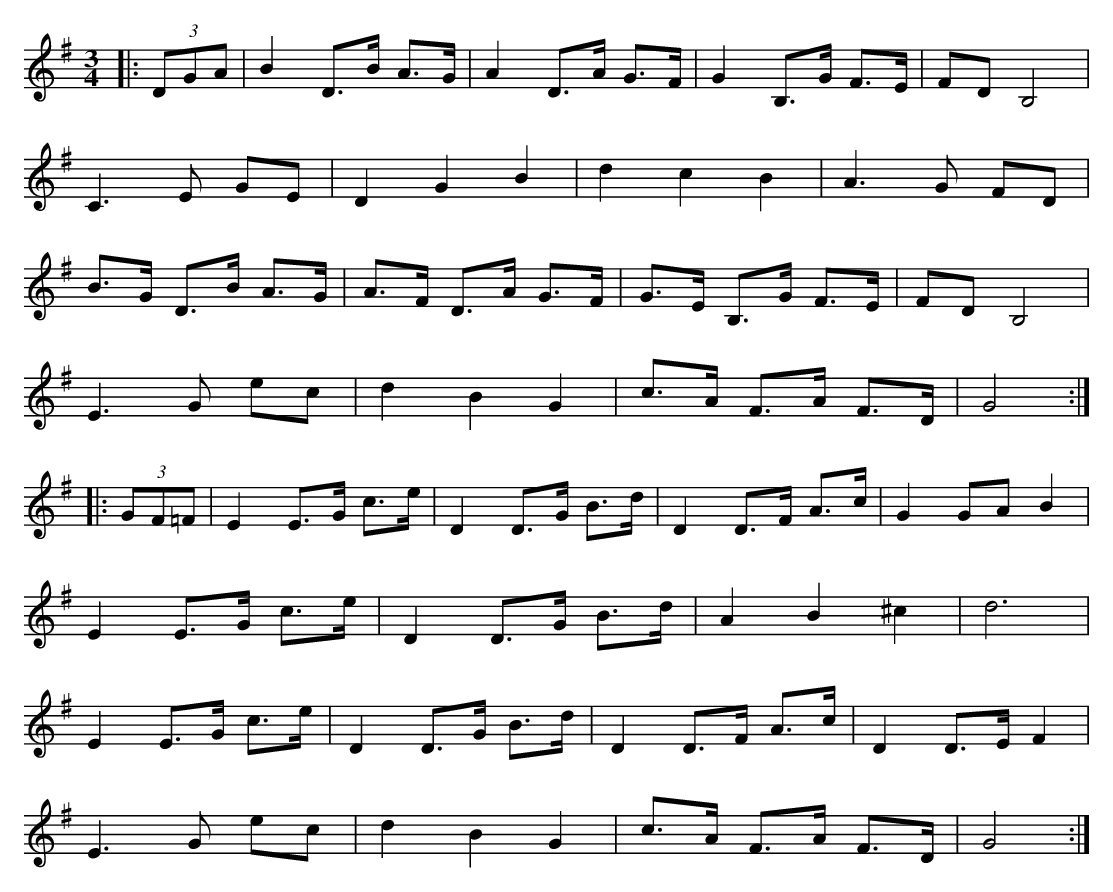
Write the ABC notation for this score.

X:1
M:3/4
K:G
|:(3DGA|B2 D3/2B/ A3/2G/|A2 D3/2A/ G3/2F/|G2 B,3/2G/ F3/2E/|FD B,4|
C3 E GE|D2 G2 B2|d2 c2 B2|A3 G FD|
B3/2G/ D3/2B/ A3/2G/|A3/2F/ D3/2A/ G3/2F/|G3/2E/ B,3/2G/ F3/2E/|FD B,4|
E3 G ec|d2 B2 G2|c3/2A/ F3/2A/ F3/2D/|G4:|
|:(3GF=F|E2 E3/2G/ c3/2e/|D2 D3/2G/ B3/2d/|D2 D3/2F/ A3/2c/|G2 GA B2|
E2 E3/2G/ c3/2e/|D2 D3/2G/ B3/2d/|A2 B2 ^c2|d6|
E2 E3/2G/ c3/2e/|D2 D3/2G/ B3/2d/|D2 D3/2F/ A3/2c/|D2 D3/2E/ F2|
E3 G ec|d2 B2 G2|c3/2A/ F3/2A/ F3/2D/|G4:|
